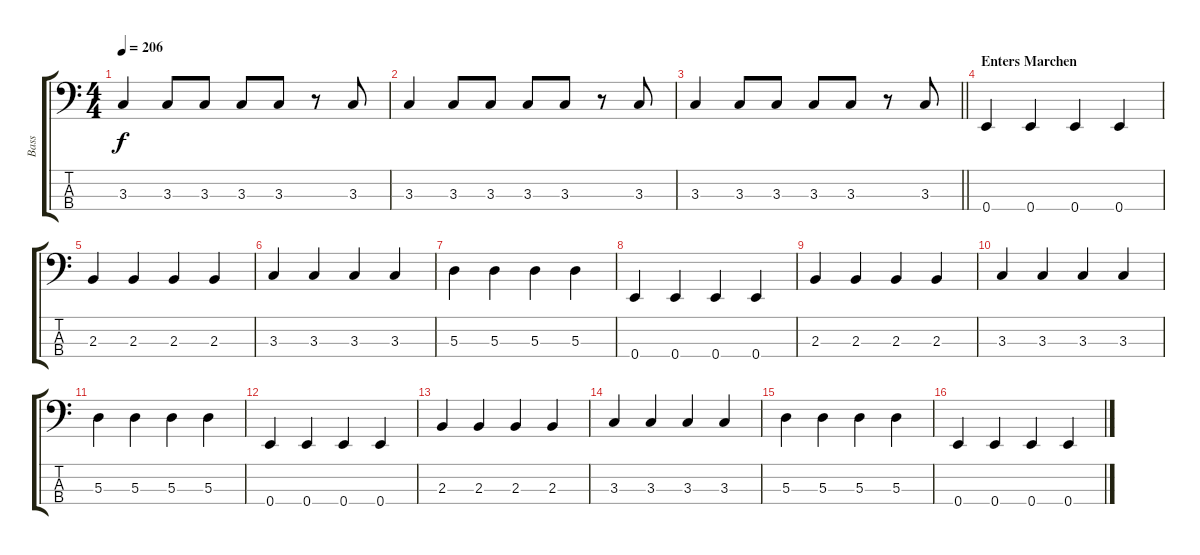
\track ("Bass" "Bass") {instrument electricbassfinger}
\staff {score tabs}
\tuning (G2 D2 A1 E1) {hide}
\ts (4 4)
\tempo 206
\clef f4
\ks c
3.3.4{dy f} 3.3.8 3.3.8 3.3.8 3.3.8 r.8 3.3.8 |
3.3.4 3.3.8 3.3.8 3.3.8 3.3.8 r.8 3.3.8 |
\barLineRight lightlight
3.3.4 3.3.8 3.3.8 3.3.8 3.3.8 r.8 3.3.8 |
\section ("" "Enters Marchen")
0.4.4 0.4.4 0.4.4 0.4.4 |
2.3.4 2.3.4 2.3.4 2.3.4 |
3.3.4 3.3.4 3.3.4 3.3.4 |
5.3.4 5.3.4 5.3.4 5.3.4 |
0.4.4 0.4.4 0.4.4 0.4.4 |
2.3.4 2.3.4 2.3.4 2.3.4 |
3.3.4 3.3.4 3.3.4 3.3.4 |
5.3.4 5.3.4 5.3.4 5.3.4 |
0.4.4 0.4.4 0.4.4 0.4.4 |
2.3.4 2.3.4 2.3.4 2.3.4 |
3.3.4 3.3.4 3.3.4 3.3.4 |
5.3.4 5.3.4 5.3.4 5.3.4 |
0.4.4 0.4.4 0.4.4 0.4.4
